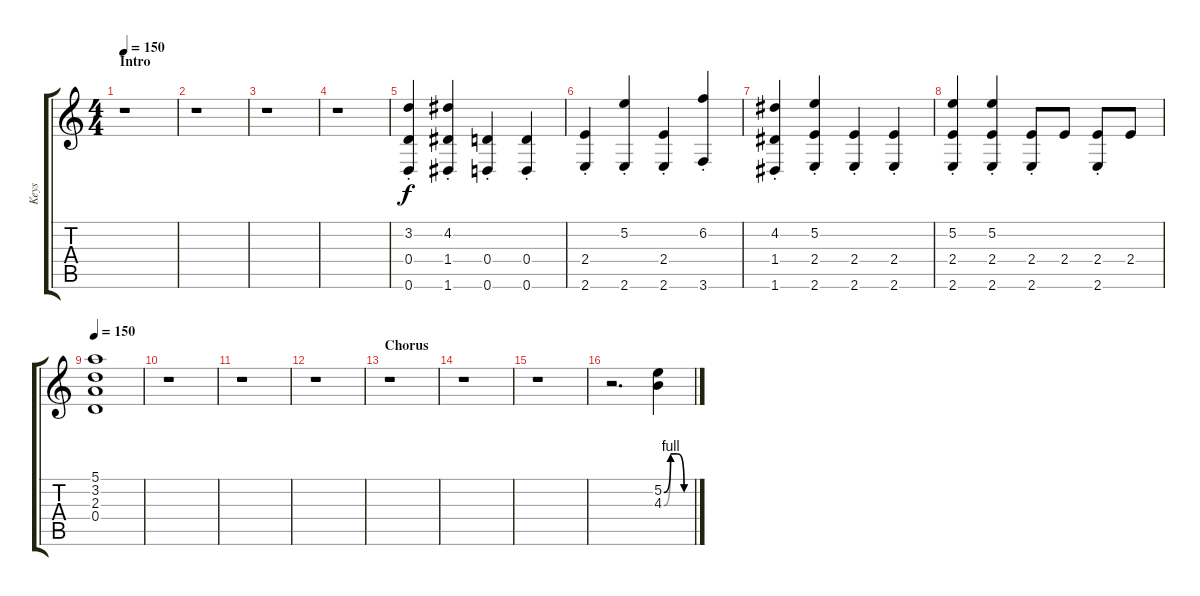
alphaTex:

\track ("Keys" "Keys") {instrument guitarharmonics}
\staff {score tabs}
\tuning (E4 B3 G3 D3 A2 D2) {hide}
\ts (4 4)
\section ("" "Intro")
\tempo 150
\tempo 120
\tempo 150
\clef g2
\ks c
r.1{dy f instrument guitarharmonics} |
r.1 |
r.1 |
r.1 |
(3.2{st} 0.4{st} 0.6{st}).4 (4.2{st} 1.4{st} 1.6{st}).4 (0.4{st} 0.6{st}).4 (0.4{st} 0.6{st}).4 |
(2.4{st} 2.6{st}).4 (5.2{st} 2.6{st}).4 (2.4{st} 2.6{st}).4 (6.2{st} 3.6{st}).4 |
(4.2{st} 1.4{st} 1.6{st}).4 (5.2{st} 2.4{st} 2.6{st}).4 (2.4{st} 2.6{st}).4 (2.4{st} 2.6{st}).4 |
(5.2{st} 2.4{st} 2.6{st}).4 (5.2{st} 2.4{st} 2.6{st}).4 (2.4{st} 2.6{st}).8 2.4.8 (2.4{st} 2.6{st}).8 2.4.8 |
\section ("" "")
\tempo 150
(5.1 3.2 2.3 0.4).1 |
r.1 |
r.1 |
r.1 |
\section ("" "Chorus")
r.1 |
r.1 |
r.1 |
r.2{d} (5.2{be (custom 0 0 15 4 30 4 45 0 60 0)} 4.3{be (custom 0 0 15 4 30 4 45 0 60 0)}).4
